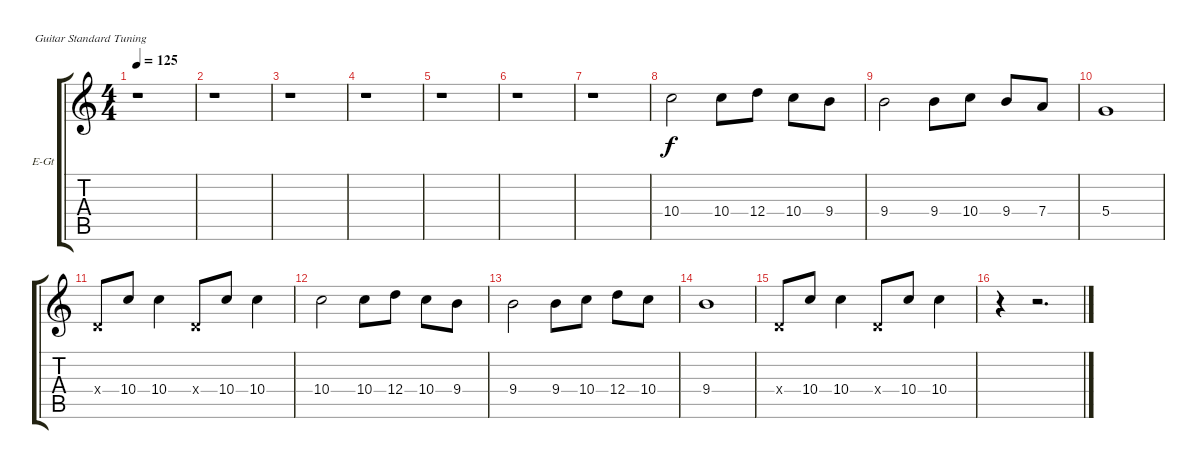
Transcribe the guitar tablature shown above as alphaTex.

\bracketExtendMode groupsimilarinstruments
\firstSystemTrackNameOrientation horizontal
\otherSystemsTrackNameOrientation horizontal
\track ("Kirk" "E-Gt") {instrument distortionguitar}
\staff {score tabs}
\tuning (E4 B3 G3 D3 A2 E2)
\ts (4 4)
\tempo 125
\clef g2
\ks c
r.1{dy f} |
r.1 |
r.1 |
r.1 |
r.1 |
r.1 |
r.1 |
10.4.2 10.4.8 12.4.8 10.4.8 9.4.8 |
9.4.2 9.4.8 10.4.8 9.4.8 7.4.8 |
5.4.1 |
0.4{x}.8 10.4.8 10.4.4 0.4{x}.8 10.4.8 10.4.4 |
10.4.2 10.4.8 12.4.8 10.4.8 9.4.8 |
9.4.2 9.4.8 10.4.8 12.4.8 10.4.8 |
9.4.1 |
0.4{x}.8 10.4.8 10.4.4 0.4{x}.8 10.4.8 10.4.4 |
r.4 r.2{d}
